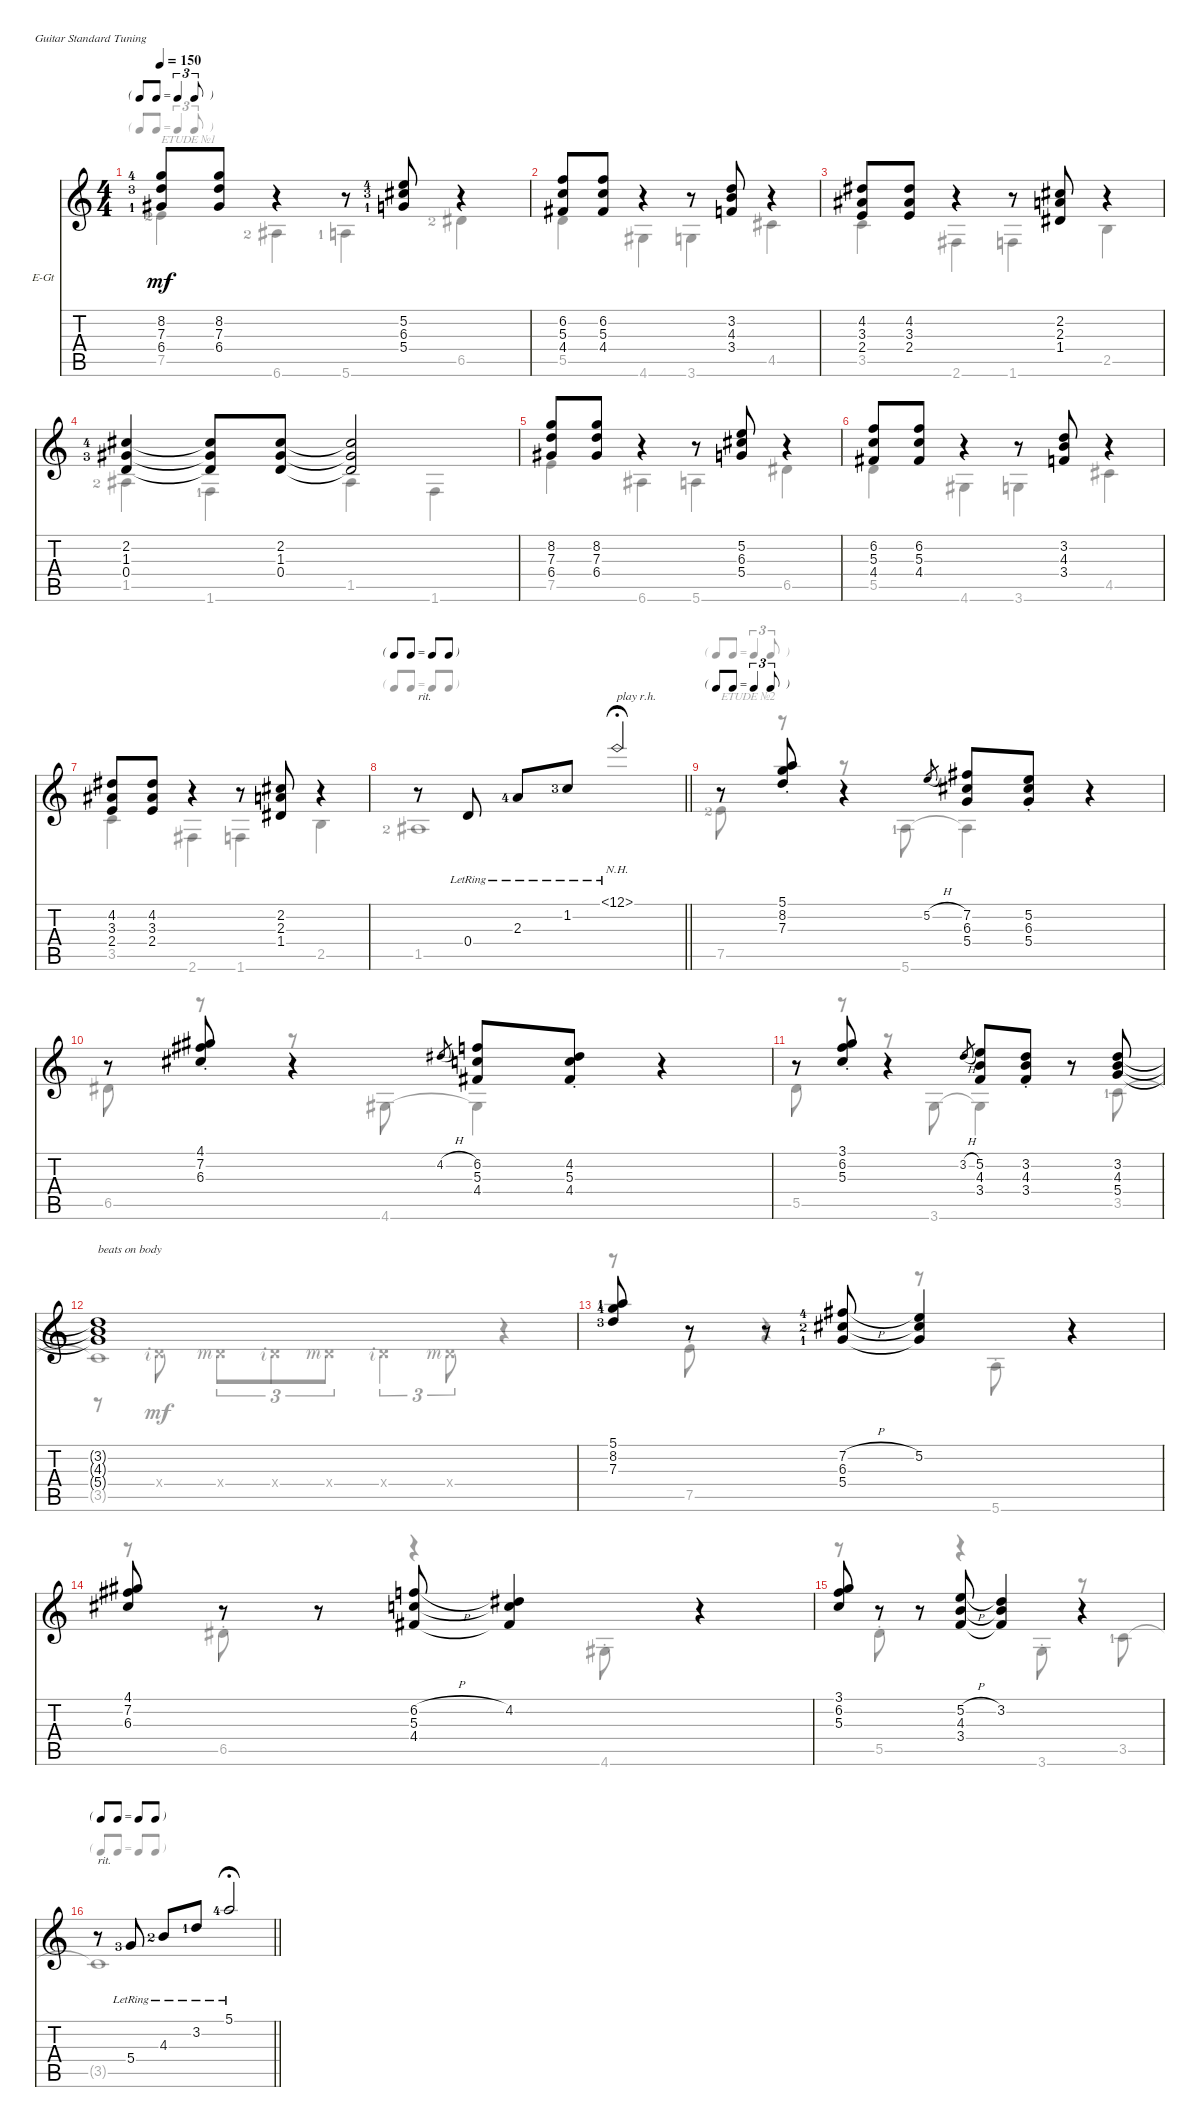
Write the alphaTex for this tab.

\defaultSystemsLayout 4
\bracketExtendMode nobrackets
\firstSystemTrackNameOrientation horizontal
\otherSystemsTrackNameOrientation horizontal
\track ("Jazz Guitar" "E-Gt") {instrument electricguitarjazz}
\staff {score tabs}
\tuning (E4 B3 G3 D3 A2 E2)
\voice
\ts (4 4)
\tf triplet8th
\tempo 150
\clef g2
\scale
0.358487
\ks c
(6.4{lf 2} 7.3{lf 4} 8.2{lf 5}).8{dy mf instrument electricguitarjazz} (8.2 7.3 6.4).8 r.4 r.8 (5.4{lf 2} 6.3{lf 4} 5.2{lf 5}).8 r.4 |
\scale
0.184045 (4.4 5.3 6.2).8 (4.4 5.3 6.2).8 r.4 r.8 (3.4 4.3 3.2).8 r.4 |
\scale
0.234017 (2.4 3.3 4.2).8 (2.4 3.3 4.2).8 r.4 r.8 (1.4 2.3 2.2).8 r.4 |
\scale
0.223304 (0.4 1.3{lf 4} 2.2{lf 5}).4 (2.2{t} 1.3{t} 0.4{t}).8 (0.4 1.3 2.2).8 (2.2{t} 1.3{t} 0.4{t}).2 |
(6.4 7.3 8.2).8 (8.2 7.3 6.4).8 r.4 r.8 (5.4 6.3 5.2).8 r.4 |
(4.4 5.3 6.2).8 (4.4 5.3 6.2).8 r.4 r.8 (3.4 4.3 3.2).8 r.4 |
(2.4 3.3 4.2).8 (2.4 3.3 4.2).8 r.4 r.8 (1.4 2.3 2.2).8 r.4 |
\tf none
\tempo (98 hide)
\barLineRight lightlight
r.8{txt "rit."} 0.4{lr}.8 2.3{lr lf 5}.8 1.2{lr lf 4}.8 12.1{nh lr}.2{txt "play r.h." fermata (medium 0.5)} |
\tf triplet8th
\tempo (150 hide)
r.8 (7.3{st} 8.2{st} 5.1{st}).8 r.4 5.2{h}.8{gr} (7.2 6.3 5.4).8 (5.2{st} 6.3{st} 5.4{st}).8 r.4 |
r.8 (6.3{st} 7.2{st} 4.1{st}).8 r.4 4.2{h}.8{gr} (4.4 5.3 6.2).8 (4.4{st} 5.3{st} 4.2{st}).8 r.4 |
r.8 (5.3{st} 6.2{st} 3.1{st}).8 r.4 3.2{h}.8{gr} (3.4 4.3 5.2).8 (3.4{st} 4.3{st} 3.2{st}).8 r.8 (5.4 4.3 3.2).8 |
(3.2{t} 4.3{t} 5.4{t}).1{txt "beats on body"} |
(7.3{lf 4} 8.2{lf 5} 5.1{lf 2}).8 r.8 r.8 (7.2{h lf 5} 6.3{lf 3} 5.4{lf 2}).8 (5.4{t} 6.3{t} 5.2).4 r.4 |
(6.3 7.2 4.1).8 r.8 r.8 (4.4 5.3 6.2{h}).8 (4.4{t} 5.3{t} 4.2).4 r.4 |
\tempo (97 1 hide)
(5.3 6.2 3.1).8 r.8 r.8 (3.4 4.3 5.2{h}).8 (3.4{t} 4.3{t} 3.2).4 r.4 |
\tf none
\barLineRight lightlight
r.8{txt "rit."} 5.4{lr lf 4}.8 4.3{lr lf 3}.8 3.2{lr lf 2}.8 5.1{lr lf 5}.2{fermata (medium 0.5)}
\voice
\clef g2
\ottava regular
\simile none
\scale
0.358487
\ks c
7.5{lf 3}.4{txt "ETUDE №1" dy mf} 6.6{lf 3}.4 5.6{lf 2}.4 6.5{lf 3}.4 |
\scale
0.184045 5.5.4 4.6.4 3.6.4 4.5.4 |
\scale
0.234017 3.5.4 2.6.4 1.6.4 2.5.4 |
\scale
0.223304 1.5{lf 3}.4 1.6{lf 2}.4 1.5.4 1.6.4 |
7.5.4 6.6.4 5.6.4 6.5.4 |
5.5.4 4.6.4 3.6.4 4.5.4 |
3.5.4 2.6.4 1.6.4 2.5.4 |
\barLineRight lightlight
1.5{lf 3}.1 |
7.5{lf 3}.8{txt "ETUDE №2"} r.8 r.8 5.6{lf 2}.8 5.6{t}.4 r.4 |
6.5.8 r.8 r.8 4.6.8 4.6{t}.4 r.4 |
5.5.8 r.8 r.8 3.6.8 3.6{t}.4 r.8 3.5{lf 2}.8 |
3.5{t}.1 |
r.8 7.5{st}.8 r.4 r.8 5.6{st}.8 r.4 |
r.8 6.5{st}.8 r.8 r.4 4.6{st}.8 r.4 |
r.8 5.5{st}.8 r.8 r.4 3.6{st}.8 r.8 3.5{lf 2}.8 |
\barLineRight lightlight
3.5{t}.1
\voice
\clef g2
\ottava regular
\simile none
\scale
0.358487
\ks c
|
\scale
0.184045 |
\scale
0.234017 |
\scale
0.223304 |
|
|
|
\barLineRight lightlight
|
|
|
|
r.8 0.4{x rf 2}.8 0.4{x rf 3}.8{tu (3 2)} 0.4{x rf 2}.8{tu (3 2)} 0.4{x rf 3}.8{tu (3 2)} 0.4{x rf 2}.4{tu (3 2)} 0.4{x rf 3}.8{tu (3 2)} r.4 |
|
|
|
\barLineRight lightlight
